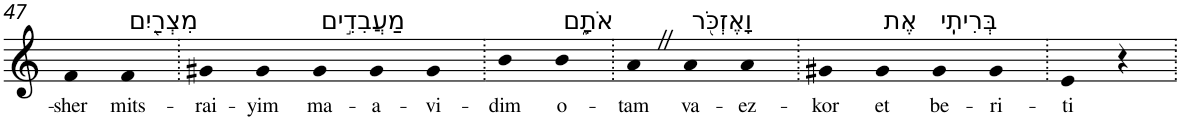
**kern	**text
*part1	*part1
*staff1	*staff1
*I"Piano	*
*I'Pno	*
!!LO:PB:g=z
*clefG2	*
*k[]	*
=47	=47
!	!LO:LY:b
4f	-sher
!LO:TX:a:t=מִצְרַ֖יִם	!
!	!LO:LY:b
4f	mits-
=48.	=48.
!	!LO:LY:b
4g#X	-rai-
!	!LO:LY:b
4g#	-yim
!LO:TX:a:t=מַעֲבִדִ֣ים	!
!	!LO:LY:b
4g#	ma-
!	!LO:LY:b
4g#	-a-
!	!LO:LY:b
4g#	-vi-
=49.	=49.
!	!LO:LY:b
4b	-dim
!LO:TX:a:t=אֹתָ֑ם	!
!	!LO:LY:b
4b	o-
=50.	=50.
!	!LO:LY:b
4aZ	-tam
!LO:TX:a:t=וָאֶזְכֹּ֖ר	!
!	!LO:LY:b
4a	va-
!	!LO:LY:b
4a	-ez-
=51.	=51.
!	!LO:LY:b
4g#X	-kor
!LO:TX:a:t=אֶת	!
!	!LO:LY:b
4g#	et
!LO:TX:a:t=בְּרִיתִֽי	!
!	!LO:LY:b
4g#	be-
!	!LO:LY:b
4g#	-ri-
=52.	=52.
!	!LO:LY:b
4e	-ti
4r	.
=.	=.
*-	*-
